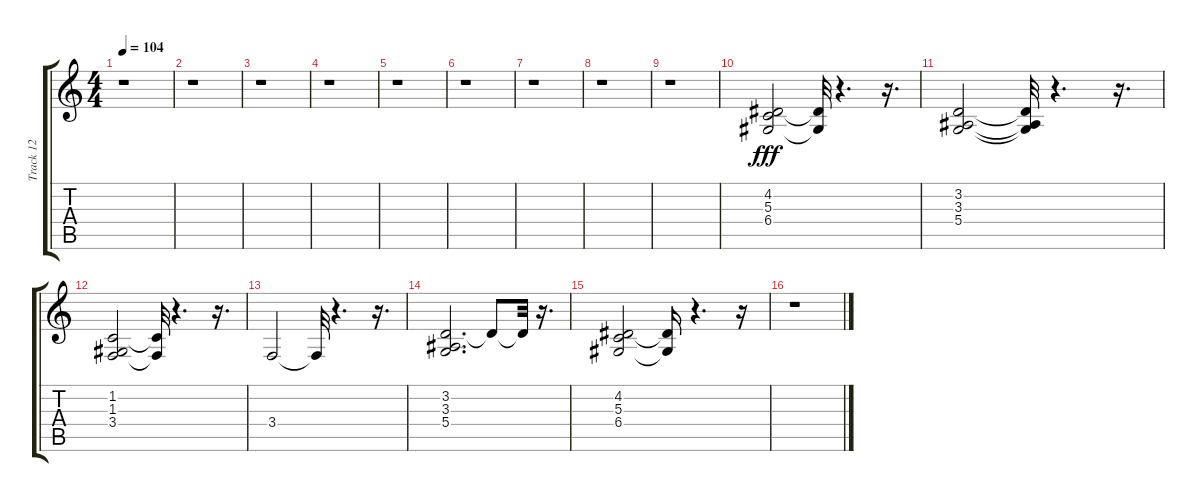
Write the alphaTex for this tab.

\track ("Track 12" "Track 12") {solo instrument lead2sawtooth}
\staff {score tabs}
\tuning (E4 B3 G3 D3 A2 E2) {hide}
\ts (4 4)
\tempo 104
\clef g2
\ks c
r.1{dy fff} |
r.1 |
r.1 |
r.1 |
r.1 |
r.1 |
r.1 |
r.1 |
r.1 |
(4.2 5.3 6.4).2 (4.2{t} 6.4{t}).32 r.4{d} r.16{d} |
(3.2 3.3 5.4).2 (3.2{t} 3.3{t} 5.4{t}).32 r.4{d} r.16{d} |
(1.2 1.3 3.4).2 (1.2{t} 3.4{t}).32 r.4{d} r.16{d} |
3.4.2 3.4{t}.32 r.4{d} r.16{d} |
(3.2 3.3 5.4).2{d} 3.2{t}.8 3.2{t}.32 r.16{d} |
(4.2 5.3 6.4).2 (4.2{t} 6.4{t}).16 r.4{d} r.16 |
r.1
